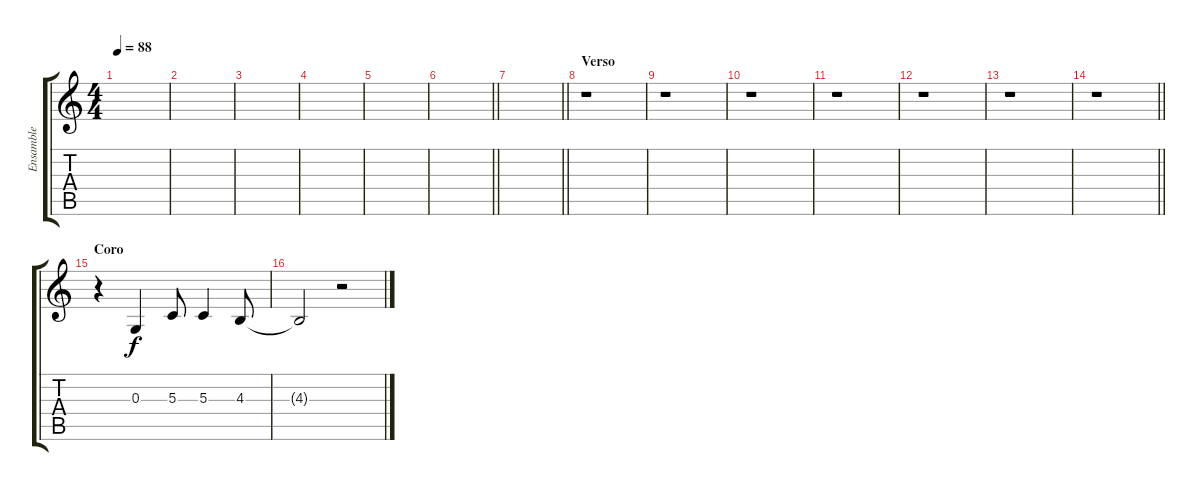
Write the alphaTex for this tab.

\track ("Ensamble" "Ensamble") {instrument stringensemble2}
\staff {score tabs}
\tuning (E4 B3 G3 D3 A2 E2) {hide}
\ts (4 4)
\tempo 88
\clef g2
\ks c
|
|
|
|
|
\barLineRight lightlight
|
\barLineRight lightlight
|
\section ("" "Verso")
r.1 |
r.1 |
r.1 |
r.1 |
r.1 |
r.1 |
\barLineRight lightlight
r.1 |
\section ("" "Coro ")
r.4 0.3.4 5.3.8 5.3.4 4.3.8 |
4.3{t}.2 r.2
